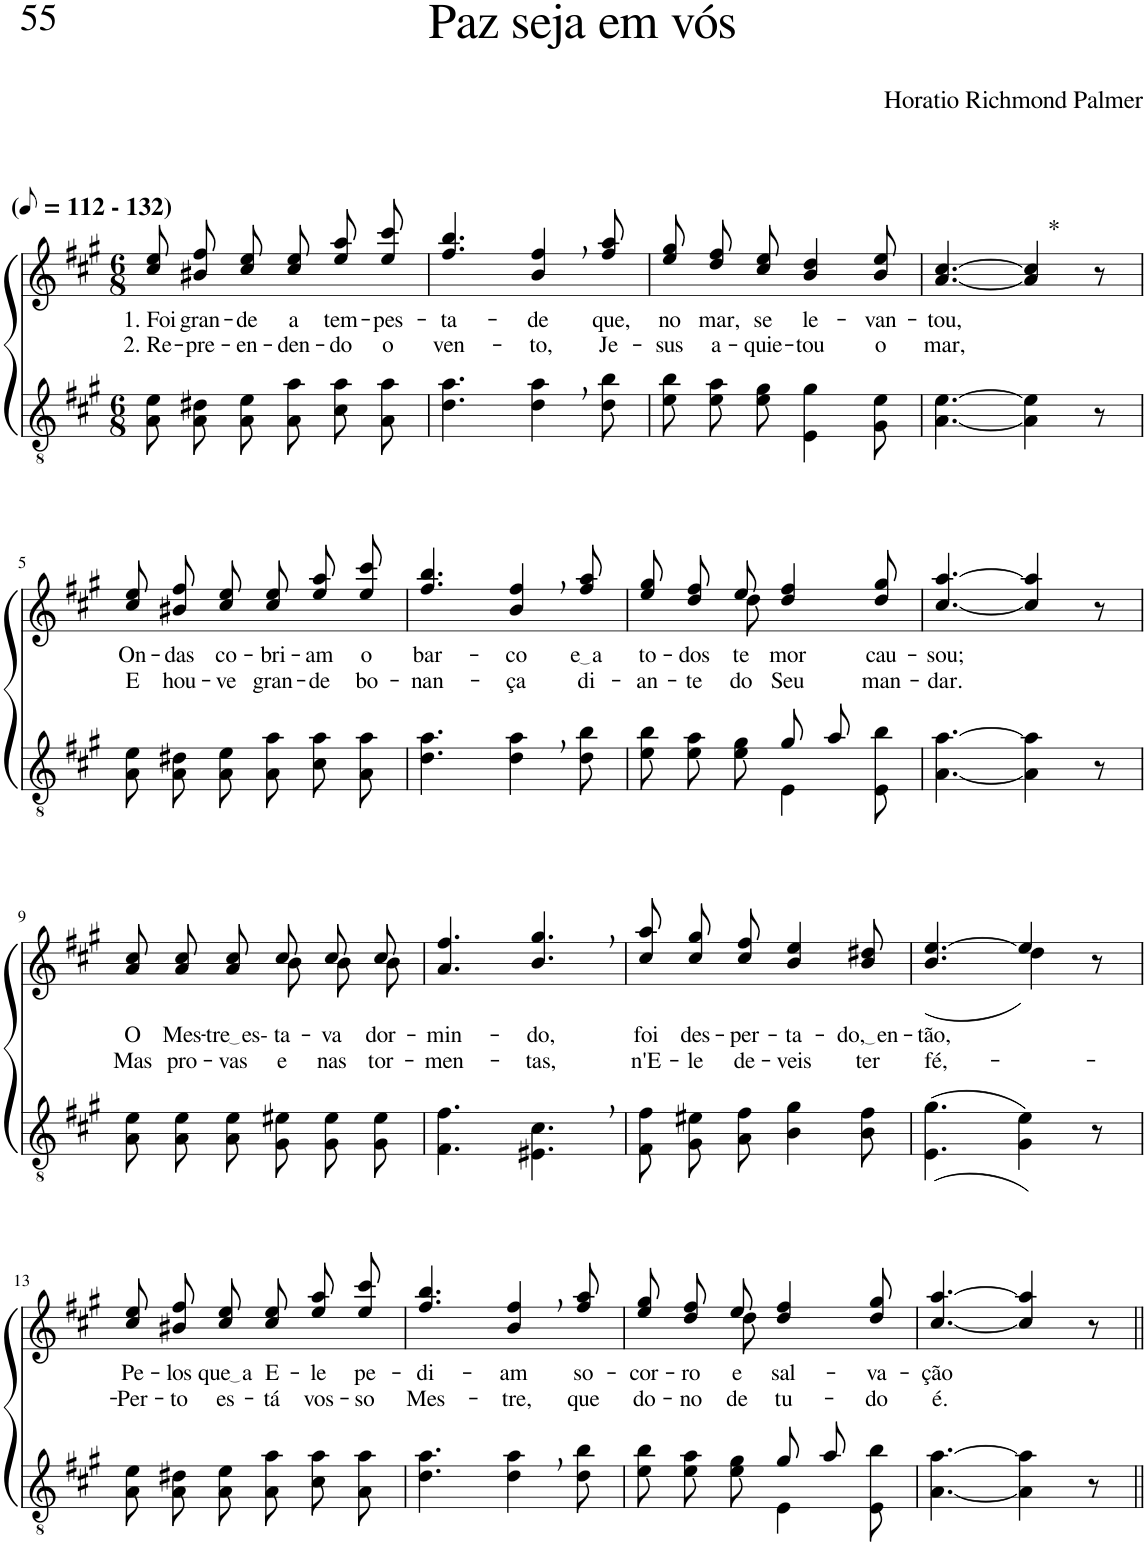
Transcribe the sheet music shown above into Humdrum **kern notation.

**kern	**kern	**text	**text	**harte
*part2	*part1	*part1	*part1	*part1
*staff2	*staff1	*staff1	*staff1	*
*I"Parte III e IV	*I"Parte I e II	*	*	*
*clefGv2	*clefG2	*	*	*
*Trd5c9	*Trd5c9	*	*	*
*k[f#c#g#]	*k[f#c#g#]	*	*	*
*M6/8	*M6/8	*	*	*
*MM56	*MM56	*	*	*
=1	=1	=1	=1	=1
!	!LO:TX:a:B:t=(	!	!	!
!	!LO:TX:a:B:t=- 132)	!	!	!
!	!	!LO:LY:b	!LO:LY:b	!
8A\ 8e\L	8cc#\ 8ee\L	1. Foi	2. Re-	.
!	!	!LO:LY:b	!LO:LY:b	!
8A\ 8d#X\	8b#X\ 8ff#\	gran-	-pre-	.
!	!	!LO:LY:b	!LO:LY:b	!
8A\ 8e\J	8cc#\ 8ee\J	-de	-en-	.
!	!	!LO:LY:b	!LO:LY:b	!
8A\ 8a\L	8cc#\ 8ee\L	a	-den-	.
!	!	!LO:LY:b	!LO:LY:b	!
8c#\ 8a\	8ee\ 8aa\	tem-	-do	.
!	!	!LO:LY:b	!LO:LY:b	!
8A\ 8a\J	8ee\ 8ccc#\J	-pes-	o	.
=2	=2	=2	=2	=2
!	!	!LO:LY:b	!LO:LY:b	!
4.d\ 4.a\	4.ff#/ 4.bb/	-ta-	ven-	.
!	!	!LO:LY:b	!LO:LY:b	!
4d\, 4a\,	4b/, 4ff#/,	-de	-to,	.
!	!	!LO:LY:b	!LO:LY:b	!
8d\ 8b\	8ff#/ 8aa/	que,	Je-	.
=3	=3	=3	=3	=3
!	!	!LO:LY:b	!LO:LY:b	!
8e\ 8b\L	8ee\ 8gg#\L	no	-sus	.
!	!	!LO:LY:b	!LO:LY:b	!
8e\ 8a\	8dd\ 8ff#\	mar,	a-	.
!	!	!LO:LY:b	!LO:LY:b	!
8e\ 8g#\J	8cc#\ 8ee\J	se	-quie-	.
!	!	!LO:LY:b	!LO:LY:b	!
4E\ 4g#\	4b/ 4dd/	le-	-tou	.
!	!	!LO:LY:b	!LO:LY:b	!
8G#\ 8e\	8b/ 8ee/	-van-	o	.
=4	=4	=4	=4	=4
!	!	!LO:LY:b	!LO:LY:b	!
[4.A\ [4.e\	[4.a/ [4.cc#/	-tou,	mar,	.
!	!	!	!	!LO:H:kt=*
4A\] 4e\]	4a/] 4cc#/]	.	.	N
8r	8r	.	.	.
!!LO:LB:g=z
=5	=5	=5	=5	=5
!	!	!LO:LY:b	!LO:LY:b	!
8A\ 8e\L	8cc#\ 8ee\L	On-	E	.
!	!	!LO:LY:b	!LO:LY:b	!
8A\ 8d#X\	8b#X\ 8ff#\	-das	hou-	.
!	!	!LO:LY:b	!LO:LY:b	!
8A\ 8e\J	8cc#\ 8ee\J	co-	-ve	.
!	!	!LO:LY:b	!LO:LY:b	!
8A\ 8a\L	8cc#\ 8ee\L	-bri-	gran-	.
!	!	!LO:LY:b	!LO:LY:b	!
8c#\ 8a\	8ee\ 8aa\	-am	-de	.
!	!	!LO:LY:b	!LO:LY:b	!
8A\ 8a\J	8ee\ 8ccc#\J	o	bo-	.
=6	=6	=6	=6	=6
!	!	!LO:LY:b	!LO:LY:b	!
4.d\ 4.a\	4.ff#/ 4.bb/	bar-	-nan-	.
!	!	!LO:LY:b	!LO:LY:b	!
4d\, 4a\,	4b/, 4ff#/,	-co	-ça	.
!	!	!LO:LY:b	!LO:LY:b	!
8d\ 8b\	8ff#/ 8aa/	e a	di-	.
=7	=7	=7	=7	=7
*^	*	*	*	*
!	!	!	!LO:LY:b	!LO:LY:b	!
*	*	*^	*	*	*
4.ryy	8e\ 8b\L	8ee\ 8gg#\L	4ryy	to-	-an-	.
!	!	!	!	!LO:LY:b	!LO:LY:b	!
.	8e\ 8a\	8dd\ 8ff#\	.	-dos	-te	.
!	!	!	!	!LO:LY:b	!LO:LY:b	!
.	8e\ 8g#\J	8ee\J	8dd\	te-	do	.
!	!	!	!	!LO:LY:b	!LO:LY:b	!
8g#/L	4E\	4dd/ 4ff#/	4.ryy	-mor	Seu	.
8a/J	.	.	.	.	.	.
!	!	!	!	!LO:LY:b	!LO:LY:b	!
8ryy	8E\ 8b\	8dd/ 8gg#/	.	cau-	man-	.
*	*	*v	*v	*	*	*
=8	=8	=8	=8	=8	=8
!	!	!	!LO:LY:b	!LO:LY:b	!
*v	*v	*	*	*	*
[4.A\ [4.a\	[4.cc#/ [4.aa/	-sou;	-dar.	.
4A\] 4a\]	4cc#/] 4aa/]	.	.	.
8r	8r	.	.	.
!!LO:LB:g=z
=9	=9	=9	=9	=9
!	!	!LO:LY:b	!LO:LY:b	!
*	*^	*	*	*
8A\ 8e\L	8a\ 8cc#\L	4.ryy	O	Mas	.
!	!	!	!LO:LY:b	!LO:LY:b	!
8A\ 8e\	8a\ 8cc#\	.	Mes-	pro-	.
!	!	!	!LO:LY:b	!LO:LY:b	!
8A\ 8e\J	8a\ 8cc#\J	.	tre es-	-vas	.
!	!	!	!LO:LY:b	!LO:LY:b	!
8G#\ 8e#X\L	8cc#/L	8b\L	ta-	e	.
!	!	!	!LO:LY:b	!LO:LY:b	!
8G#\ 8e#\	8cc#/	8b\	-va	nas	.
!	!	!	!LO:LY:b	!LO:LY:b	!
8G#\ 8e#\J	8cc#/J	8b\J	dor-	tor-	.
=10	=10	=10	=10	=10	=10
!	!	!	!LO:LY:b	!LO:LY:b	!
*	*v	*v	*	*	*
4.F#\ 4.f#\	4.a/ 4.ff#/	-min-	-men-	.
!	!	!LO:LY:b	!LO:LY:b	!
4.E#X\, 4.c#\,	4.b/, 4.gg#/,	-do,	-tas,	.
=11	=11	=11	=11	=11
!	!	!LO:LY:b	!LO:LY:b	!
8F#\ 8f#\L	8cc#\ 8aa\L	foi	n'E-	.
!	!	!LO:LY:b	!LO:LY:b	!
8G#\ 8e#X\	8cc#\ 8gg#\	des-	-le	.
!	!	!LO:LY:b	!LO:LY:b	!
8A\ 8f#\J	8cc#\ 8ff#\J	-per-	de-	.
!	!	!LO:LY:b	!LO:LY:b	!
4B\ 4g#\	4b/ 4ee/	-ta-	-veis	.
!	!	!LO:LY:b	!LO:LY:b	!
8B\ 8f#\	8b/ 8dd#X/	do, en	ter	.
=12	=12	=12	=12	=12
!	!	!LO:LY:b	!LO:LY:b	!
*	*^	*	*	*
((4.E\ 4.g#\	(4.b/ [4.ee/	4.ryy	-tão,	fé,-	.
4G#\ 4e\))	4ee/]	4dd\)	.	.	.
8r	8r	8ryy	.	.	.
!!LO:LB:g=z
=13	=13	=13	=13	=13	=13
!	!	!	!LO:LY:b	!LO:LY:b	!
*	*v	*v	*	*	*
8A\ 8e\L	8cc#\ 8ee\L	Pe-	-Per-	.
!	!	!LO:LY:b	!LO:LY:b	!
8A\ 8d#X\	8b#X\ 8ff#\	-los	-to	.
!	!	!LO:LY:b	!LO:LY:b	!
8A\ 8e\J	8cc#\ 8ee\J	que a	es-	.
!	!	!LO:LY:b	!LO:LY:b	!
8A\ 8a\L	8cc#\ 8ee\L	E-	-tá	.
!	!	!LO:LY:b	!LO:LY:b	!
8c#\ 8a\	8ee\ 8aa\	-le	vos-	.
!	!	!LO:LY:b	!LO:LY:b	!
8A\ 8a\J	8ee\ 8ccc#\J	pe-	-so	.
=14	=14	=14	=14	=14
!	!	!LO:LY:b	!LO:LY:b	!
4.d\ 4.a\	4.ff#/ 4.bb/	-di-	Mes-	.
!	!	!LO:LY:b	!LO:LY:b	!
4d\, 4a\,	4b/, 4ff#/,	-am	-tre,	.
!	!	!LO:LY:b	!LO:LY:b	!
8d\ 8b\	8ff#/ 8aa/	so-	que	.
=15	=15	=15	=15	=15
*^	*	*	*	*
!	!	!	!LO:LY:b	!LO:LY:b	!
*	*	*^	*	*	*
4.ryy	8e\ 8b\L	8ee\ 8gg#\L	4ryy	-cor-	do-	.
!	!	!	!	!LO:LY:b	!LO:LY:b	!
.	8e\ 8a\	8dd\ 8ff#\	.	-ro	-no	.
!	!	!	!	!LO:LY:b	!LO:LY:b	!
.	8e\ 8g#\J	8ee\J	8dd\	e	de	.
!	!	!	!	!LO:LY:b	!LO:LY:b	!
8g#/L	4E\	4dd/ 4ff#/	4.ryy	sal-	tu-	.
8a/J	.	.	.	.	.	.
!	!	!	!	!LO:LY:b	!LO:LY:b	!
8ryy	8E\ 8b\	8dd/ 8gg#/	.	-va-	-do	.
*	*	*v	*v	*	*	*
=16	=16	=16	=16	=16	=16
!	!	!	!LO:LY:b	!LO:LY:b	!
*v	*v	*	*	*	*
[4.A\ [4.a\	[4.cc#/ [4.aa/	-ção	é.	.
4A\] 4a\]	4cc#/] 4aa/]	.	.	.
8r	8r	.	.	.
=||	=||	=||	=||	=||
*-	*-	*-	*-	*-
